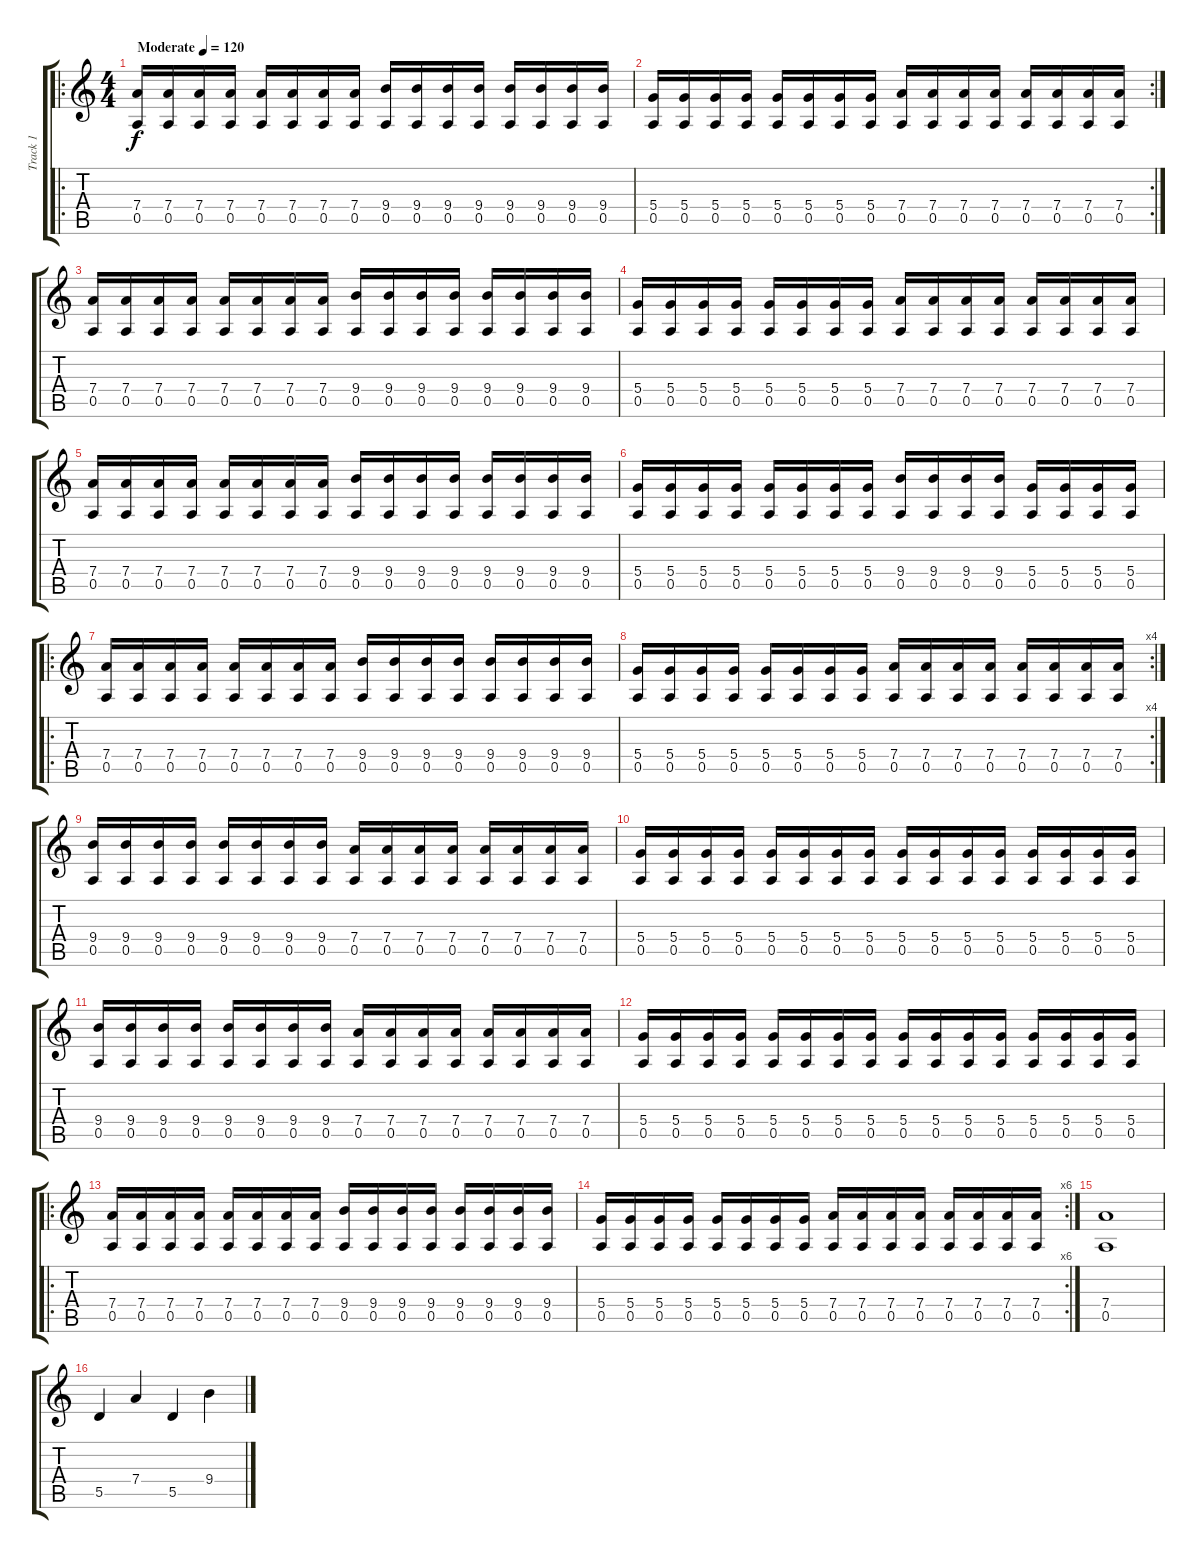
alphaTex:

\track ("Track 1" "Track 1") {instrument distortionguitar}
\staff {score tabs}
\tuning (E4 B3 G3 D3 A2 E2) {hide}
\ro
\ts (4 4)
\tempo (120 "Moderate")
\clef g2
\ks c
(7.4 0.5).16{dy f instrument distortionguitar} (7.4 0.5).16 (7.4 0.5).16 (7.4 0.5).16 (7.4 0.5).16 (7.4 0.5).16 (7.4 0.5).16 (7.4 0.5).16 (9.4 0.5).16 (9.4 0.5).16 (9.4 0.5).16 (9.4 0.5).16 (9.4 0.5).16 (9.4 0.5).16 (9.4 0.5).16 (9.4 0.5).16 |
\rc 2
(5.4 0.5).16 (5.4 0.5).16 (5.4 0.5).16 (5.4 0.5).16 (5.4 0.5).16 (5.4 0.5).16 (5.4 0.5).16 (5.4 0.5).16 (7.4 0.5).16 (7.4 0.5).16 (7.4 0.5).16 (7.4 0.5).16 (7.4 0.5).16 (7.4 0.5).16 (7.4 0.5).16 (7.4 0.5).16 |
(7.4 0.5).16 (7.4 0.5).16 (7.4 0.5).16 (7.4 0.5).16 (7.4 0.5).16 (7.4 0.5).16 (7.4 0.5).16 (7.4 0.5).16 (9.4 0.5).16 (9.4 0.5).16 (9.4 0.5).16 (9.4 0.5).16 (9.4 0.5).16 (9.4 0.5).16 (9.4 0.5).16 (9.4 0.5).16 |
(5.4 0.5).16 (5.4 0.5).16 (5.4 0.5).16 (5.4 0.5).16 (5.4 0.5).16 (5.4 0.5).16 (5.4 0.5).16 (5.4 0.5).16 (7.4 0.5).16 (7.4 0.5).16 (7.4 0.5).16 (7.4 0.5).16 (7.4 0.5).16 (7.4 0.5).16 (7.4 0.5).16 (7.4 0.5).16 |
(7.4 0.5).16 (7.4 0.5).16 (7.4 0.5).16 (7.4 0.5).16 (7.4 0.5).16 (7.4 0.5).16 (7.4 0.5).16 (7.4 0.5).16 (9.4 0.5).16 (9.4 0.5).16 (9.4 0.5).16 (9.4 0.5).16 (9.4 0.5).16 (9.4 0.5).16 (9.4 0.5).16 (9.4 0.5).16 |
(5.4 0.5).16 (5.4 0.5).16 (5.4 0.5).16 (5.4 0.5).16 (5.4 0.5).16 (5.4 0.5).16 (5.4 0.5).16 (5.4 0.5).16 (9.4 0.5).16 (9.4 0.5).16 (9.4 0.5).16 (9.4 0.5).16 (5.4 0.5).16 (5.4 0.5).16 (5.4 0.5).16 (5.4 0.5).16 |
\ro
(7.4 0.5).16 (7.4 0.5).16 (7.4 0.5).16 (7.4 0.5).16 (7.4 0.5).16 (7.4 0.5).16 (7.4 0.5).16 (7.4 0.5).16 (9.4 0.5).16 (9.4 0.5).16 (9.4 0.5).16 (9.4 0.5).16 (9.4 0.5).16 (9.4 0.5).16 (9.4 0.5).16 (9.4 0.5).16 |
\rc 4
(5.4 0.5).16 (5.4 0.5).16 (5.4 0.5).16 (5.4 0.5).16 (5.4 0.5).16 (5.4 0.5).16 (5.4 0.5).16 (5.4 0.5).16 (7.4 0.5).16 (7.4 0.5).16 (7.4 0.5).16 (7.4 0.5).16 (7.4 0.5).16 (7.4 0.5).16 (7.4 0.5).16 (7.4 0.5).16 |
(9.4 0.5).16 (9.4 0.5).16 (9.4 0.5).16 (9.4 0.5).16 (9.4 0.5).16 (9.4 0.5).16 (9.4 0.5).16 (9.4 0.5).16 (7.4 0.5).16 (7.4 0.5).16 (7.4 0.5).16 (7.4 0.5).16 (7.4 0.5).16 (7.4 0.5).16 (7.4 0.5).16 (7.4 0.5).16 |
(5.4 0.5).16 (5.4 0.5).16 (5.4 0.5).16 (5.4 0.5).16 (5.4 0.5).16 (5.4 0.5).16 (5.4 0.5).16 (5.4 0.5).16 (5.4 0.5).16 (5.4 0.5).16 (5.4 0.5).16 (5.4 0.5).16 (5.4 0.5).16 (5.4 0.5).16 (5.4 0.5).16 (5.4 0.5).16 |
(9.4 0.5).16 (9.4 0.5).16 (9.4 0.5).16 (9.4 0.5).16 (9.4 0.5).16 (9.4 0.5).16 (9.4 0.5).16 (9.4 0.5).16 (7.4 0.5).16 (7.4 0.5).16 (7.4 0.5).16 (7.4 0.5).16 (7.4 0.5).16 (7.4 0.5).16 (7.4 0.5).16 (7.4 0.5).16 |
(5.4 0.5).16 (5.4 0.5).16 (5.4 0.5).16 (5.4 0.5).16 (5.4 0.5).16 (5.4 0.5).16 (5.4 0.5).16 (5.4 0.5).16 (5.4 0.5).16 (5.4 0.5).16 (5.4 0.5).16 (5.4 0.5).16 (5.4 0.5).16 (5.4 0.5).16 (5.4 0.5).16 (5.4 0.5).16 |
\ro
(7.4 0.5).16 (7.4 0.5).16 (7.4 0.5).16 (7.4 0.5).16 (7.4 0.5).16 (7.4 0.5).16 (7.4 0.5).16 (7.4 0.5).16 (9.4 0.5).16 (9.4 0.5).16 (9.4 0.5).16 (9.4 0.5).16 (9.4 0.5).16 (9.4 0.5).16 (9.4 0.5).16 (9.4 0.5).16 |
\rc 6
(5.4 0.5).16 (5.4 0.5).16 (5.4 0.5).16 (5.4 0.5).16 (5.4 0.5).16 (5.4 0.5).16 (5.4 0.5).16 (5.4 0.5).16 (7.4 0.5).16 (7.4 0.5).16 (7.4 0.5).16 (7.4 0.5).16 (7.4 0.5).16 (7.4 0.5).16 (7.4 0.5).16 (7.4 0.5).16 |
(7.4 0.5).1 |
5.5.4 7.4.4 5.5.4 9.4.4
